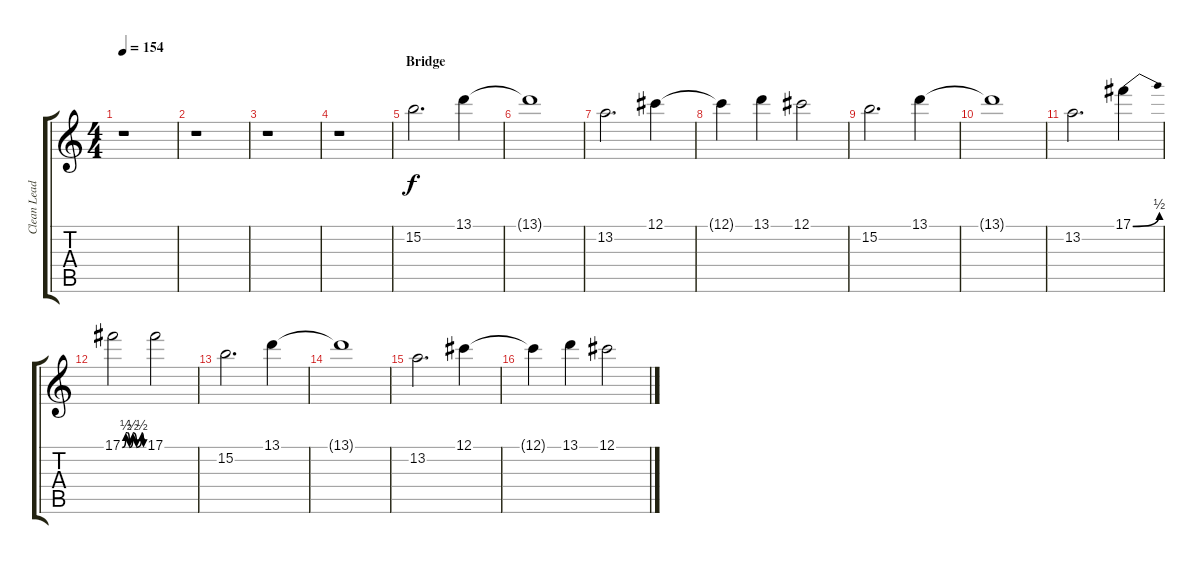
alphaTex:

\track ("Clean Lead - Padge" "Clean Lead") {instrument electricguitarclean}
\staff {score tabs}
\tuning (Db4 Ab3 E3 B2 Gb2 B1) {hide}
\ts (4 4)
\tempo 154
\clef g2
\ks c
r.1{dy f} |
r.1 |
r.1 |
r.1 |
\section ("" "Bridge")
15.2.2{d} 13.1.4 |
13.1{t}.1 |
13.2.2{d} 12.1.4 |
12.1{t}.4 13.1.4 12.1.2 |
15.2.2{d} 13.1.4 |
13.1{t}.1 |
13.2.2{d} 17.1{be (bend 0 0 60 2)}.4 |
17.1{be (custom 0 0 10 2 15 2 20 0 30 2 40 0 55 2 60 0)}.2 17.1.2 |
15.2.2{d} 13.1.4 |
13.1{t}.1 |
13.2.2{d} 12.1.4 |
12.1{t}.4 13.1.4 12.1.2
